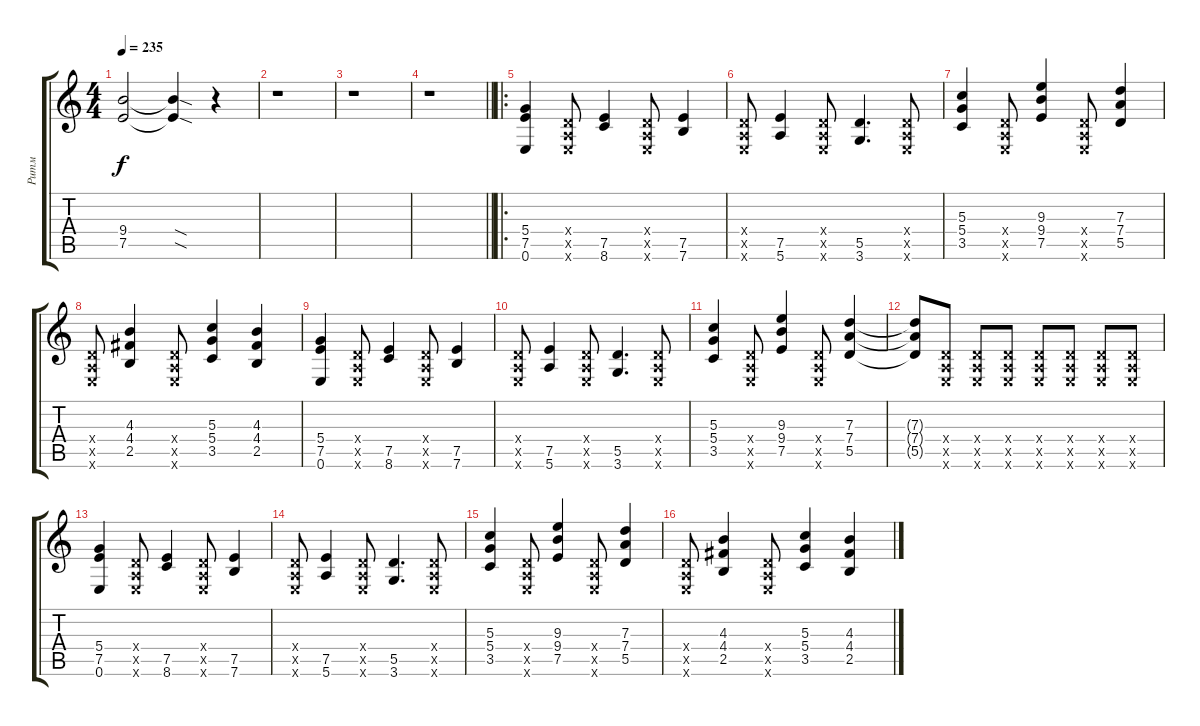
\track ("Ритм" "Ритм") {instrument distortionguitar}
\staff {score tabs}
\tuning (E4 B3 G3 D3 A2 E2) {hide}
\ts (4 4)
\tempo 235
\clef g2
\ks c
(9.4 7.5).2{dy f} (9.4{sod t} 7.5{sod t}).4 r.4 |
r.1 |
r.1 |
\barLineRight lightlight
r.1{instrument distortionguitar} |
\ro
(5.4 7.5 0.6).4 (0.4{x} 0.5{x} 0.6{x}).8 (7.5 8.6).4 (0.4{x} 0.5{x} 0.6{x}).8 (7.5 7.6).4 |
(0.4{x} 0.5{x} 0.6{x}).8 (7.5 5.6).4 (0.4{x} 0.5{x} 0.6{x}).8 (5.5 3.6).4{d} (0.4{x} 0.5{x} 0.6{x}).8 |
(5.3 5.4 3.5).4 (0.4{x} 0.5{x} 0.6{x}).8 (9.3 9.4 7.5).4 (0.4{x} 0.5{x} 0.6{x}).8 (7.3 7.4 5.5).4 |
(0.4{x} 0.5{x} 0.6{x}).8 (4.3 4.4 2.5).4 (0.4{x} 0.5{x} 0.6{x}).8 (5.3 5.4 3.5).4 (4.3 4.4 2.5).4 |
(5.4 7.5 0.6).4 (0.4{x} 0.5{x} 0.6{x}).8 (7.5 8.6).4 (0.4{x} 0.5{x} 0.6{x}).8 (7.5 7.6).4 |
(0.4{x} 0.5{x} 0.6{x}).8 (7.5 5.6).4 (0.4{x} 0.5{x} 0.6{x}).8 (5.5 3.6).4{d} (0.4{x} 0.5{x} 0.6{x}).8 |
(5.3 5.4 3.5).4 (0.4{x} 0.5{x} 0.6{x}).8 (9.3 9.4 7.5).4 (0.4{x} 0.5{x} 0.6{x}).8 (7.3 7.4 5.5).4 |
(7.3{t} 7.4{t} 5.5{t}).8 (0.4{x} 0.5{x} 0.6{x}).8 (0.4{x} 0.5{x} 0.6{x}).8 (0.4{x} 0.5{x} 0.6{x}).8 (0.4{x} 0.5{x} 0.6{x}).8 (0.4{x} 0.5{x} 0.6{x}).8 (0.4{x} 0.5{x} 0.6{x}).8 (0.4{x} 0.5{x} 0.6{x}).8 |
(5.4 7.5 0.6).4 (0.4{x} 0.5{x} 0.6{x}).8 (7.5 8.6).4 (0.4{x} 0.5{x} 0.6{x}).8 (7.5 7.6).4 |
(0.4{x} 0.5{x} 0.6{x}).8 (7.5 5.6).4 (0.4{x} 0.5{x} 0.6{x}).8 (5.5 3.6).4{d} (0.4{x} 0.5{x} 0.6{x}).8 |
(5.3 5.4 3.5).4 (0.4{x} 0.5{x} 0.6{x}).8 (9.3 9.4 7.5).4 (0.4{x} 0.5{x} 0.6{x}).8 (7.3 7.4 5.5).4 |
(0.4{x} 0.5{x} 0.6{x}).8 (4.3 4.4 2.5).4 (0.4{x} 0.5{x} 0.6{x}).8 (5.3 5.4 3.5).4 (4.3 4.4 2.5).4
